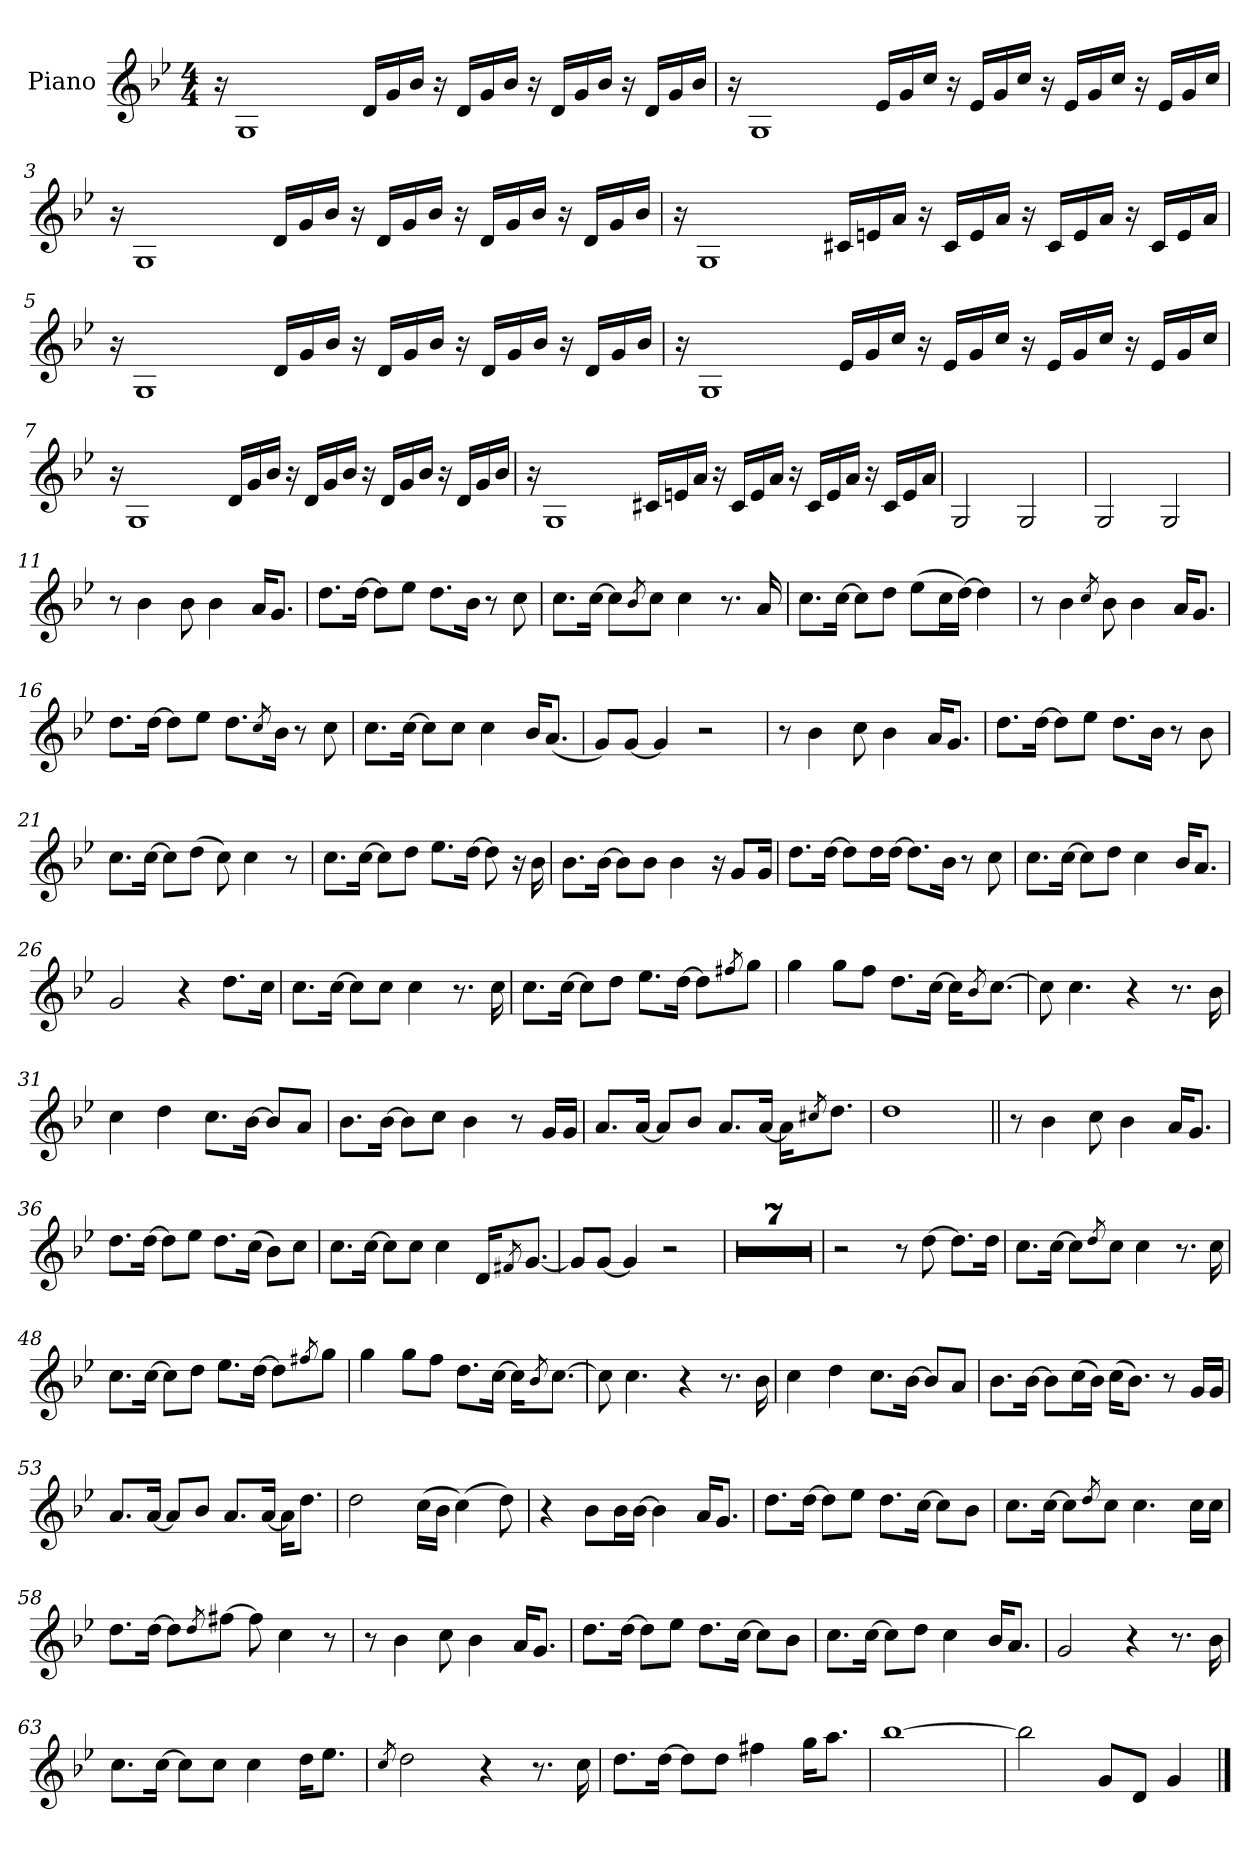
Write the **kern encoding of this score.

**kern
*part1
*staff1
*I"Piano
*I'Pno.
*clefG2
*k[b-e-]
*M4/4
*MM86
=1
16r
1G!
16d!LL
16g!
16b-!JJ
16r
16d!LL
16g!
16b-!JJ
16r
16d!LL
16g!
16b-!JJ
16r
16d!LL
16g!
16b-!JJ
=2
16r
1G!
16e-!LL
16g!
16cc!JJ
16r
16e-!LL
16g!
16cc!JJ
16r
16e-!LL
16g!
16cc!JJ
16r
16e-!LL
16g!
16cc!JJ
=3
16r
1G!
16d!LL
16g!
16b-!JJ
16r
16d!LL
16g!
16b-!JJ
16r
16d!LL
16g!
16b-!JJ
16r
16d!LL
16g!
16b-!JJ
=4
16r
1G!
16c#X!LL
16en!
16a!JJ
16r
16c#!LL
16e!
16a!JJ
16r
16c#!LL
16e!
16a!JJ
16r
16c#!LL
16e!
16a!JJ
=5
16r
1G!
16d!LL
16g!
16b-!JJ
16r
16d!LL
16g!
16b-!JJ
16r
16d!LL
16g!
16b-!JJ
16r
16d!LL
16g!
16b-!JJ
=6
16r
1G!
16e-!LL
16g!
16cc!JJ
16r
16e-!LL
16g!
16cc!JJ
16r
16e-!LL
16g!
16cc!JJ
16r
16e-!LL
16g!
16cc!JJ
=7
16r
1G!
16d!LL
16g!
16b-!JJ
16r
16d!LL
16g!
16b-!JJ
16r
16d!LL
16g!
16b-!JJ
16r
16d!LL
16g!
16b-!JJ
=8
16r
1G!
16c#X!LL
16en!
16a!JJ
16r
16c#!LL
16e!
16a!JJ
16r
16c#!LL
16e!
16a!JJ
16r
16c#!LL
16e!
16a!JJ
=9
2G!
2G!
=10
2G!
2G!
=11
8r
4b-
8b-
4b-
16aKL
8.gJ
=12
8.ddL
[16ddJk
8ddL]
8ee-J
8.ddL
16b-Jk
8r
8cc
=13
8.ccL
[16ccJk
8ccL]
8qb-
8ccJ
4cc
8.r
16a
=14
8.ccL
[16ccJk
8ccL]
8ddJ
(>8ee-L
16ccL
[16ddJJ)
4dd]
=15
8r
4b-
8qcc
8b-
4b-
16aKL
8.gJ
=16
8.ddL
[16ddJk
8ddL]
8ee-J
8.ddL
8qcc
16b-Jk
8r
8cc
=17
8.ccL
[16ccJk
8ccL]
8ccJ
4cc
16b-KL
(<8.aJ
=18
8gL)
[8gJ
4g]
2r
=19
8r
4b-
8cc
4b-
16aKL
8.gJ
=20
8.ddL
[16ddJk
8ddL]
8ee-J
8.ddL
16b-Jk
8r
8b-
=21
8.ccL
[16ccJk
8ccL]
(>8ddJ
8cc)
4cc
8r
=22
8.ccL
[16ccJk
8ccL]
8ddJ
8.ee-L
[16ddJk
8dd]
16r
16b-
=23
8.b-L
[16b-Jk
8b-L]
8b-J
4b-
16r
8gL
16gJk
=24
8.ddL
[16ddJk
8ddL]
16ddL
[16ddJJ
8.ddL]
16b-Jk
8r
8cc
=25
8.ccL
[16ccJk
8ccL]
8ddJ
4cc
16b-KL
8.aJ
=26
2g
4r
8.ddL
16ccJk
=27
8.ccL
[16ccJk
8ccL]
8ccJ
4cc
8.r
16cc
=28
8.ccL
[16ccJk
8ccL]
8ddJ
8.ee-L
[16ddJk
8ddL]
8qff#X
8ggJ
=29
4gg
8ggL
8ffJ
8.ddL
[16ccJk
16ccKL]
8qb-
[8.ccJ
=30
8cc]
4.cc
4r
8.r
16b-
=31
4cc
4dd
8.ccL
[16b-Jk
8b-L]
8aJ
=32
8.b-L
[16b-Jk
8b-L]
8ccJ
4b-
8r
16gLL
16gJJ
=33
8.aL
[16aJk
8aL]
8b-J
8.aL
[16aJk
16aKL]
8qcc#X
8.ddJ
=34
1dd
=35||
8r
4b-
8cc
4b-
16aKL
8.gJ
=36
8.ddL
[16ddJk
8ddL]
8ee-J
8.ddL
(>16ccJk
8b-L)
8ccJ
=37
8.ccL
[16ccJk
8ccL]
8ccJ
4cc
16dKL
8qf#X
[8.gJ
=38
8gL]
[8gJ
4g]
2r
=39
1r
=40
1r
=41
1r
=42
1r
=43
1r
=44
1r
=45
1r
=46
2r
8r
[8dd
8.ddL]
16ddJk
=47
8.ccL
[16ccJk
8ccL]
8qdd
8ccJ
4cc
8.r
16cc
=48
8.ccL
[16ccJk
8ccL]
8ddJ
8.ee-L
[16ddJk
8ddL]
8qff#X
8ggJ
=49
4gg
8ggL
8ffJ
8.ddL
[16ccJk
16ccKL]
8qb-
[8.ccJ
=50
8cc]
4.cc
4r
8.r
16b-
=51
4cc
4dd
8.ccL
[16b-Jk
8b-L]
8aJ
=52
8.b-L
[16b-Jk
8b-L]
(>16ccL
16b-JJ)
(>16ccKL
8.b-J)
8r
16gLL
16gJJ
=53
8.aL
[16aJk
8aL]
8b-J
8.aL
[16aJk
16aKL]
8.ddJ
=54
2dd
(>16ccLL
16b-JJ
(>4cc)
8dd)
=55
4r
8b-L
16b-L
[16b-JJ
4b-]
16aKL
8.gJ
=56
8.ddL
[16ddJk
8ddL]
8ee-J
8.ddL
[16ccJk
8ccL]
8b-J
=57
8.ccL
[16ccJk
8ccL]
8qdd
8ccJ
4.cc
16ccLL
16ccJJ
=58
8.ddL
[16ddJk
8ddL]
8qdd
[8ff#XJ
8ff#]
4cc
8r
=59
8r
4b-
8cc
4b-
16aKL
8.gJ
=60
8.ddL
[16ddJk
8ddL]
8ee-J
8.ddL
[16ccJk
8ccL]
8b-J
=61
8.ccL
[16ccJk
8ccL]
8ddJ
4cc
16b-KL
8.aJ
=62
2g
4r
8.r
16b-
=63
8.ccL
[16ccJk
8ccL]
8ccJ
4cc
16ddKL
8.ee-J
=64
8qcc
2dd
4r
8.r
16cc
=65
8.ddL
[16ddJk
8ddL]
8ddJ
4ff#X
16ggKL
8.aaJ
=66
[1bb-
=67
2bb-]
8g!L
8d!J
4g!
==
*-
